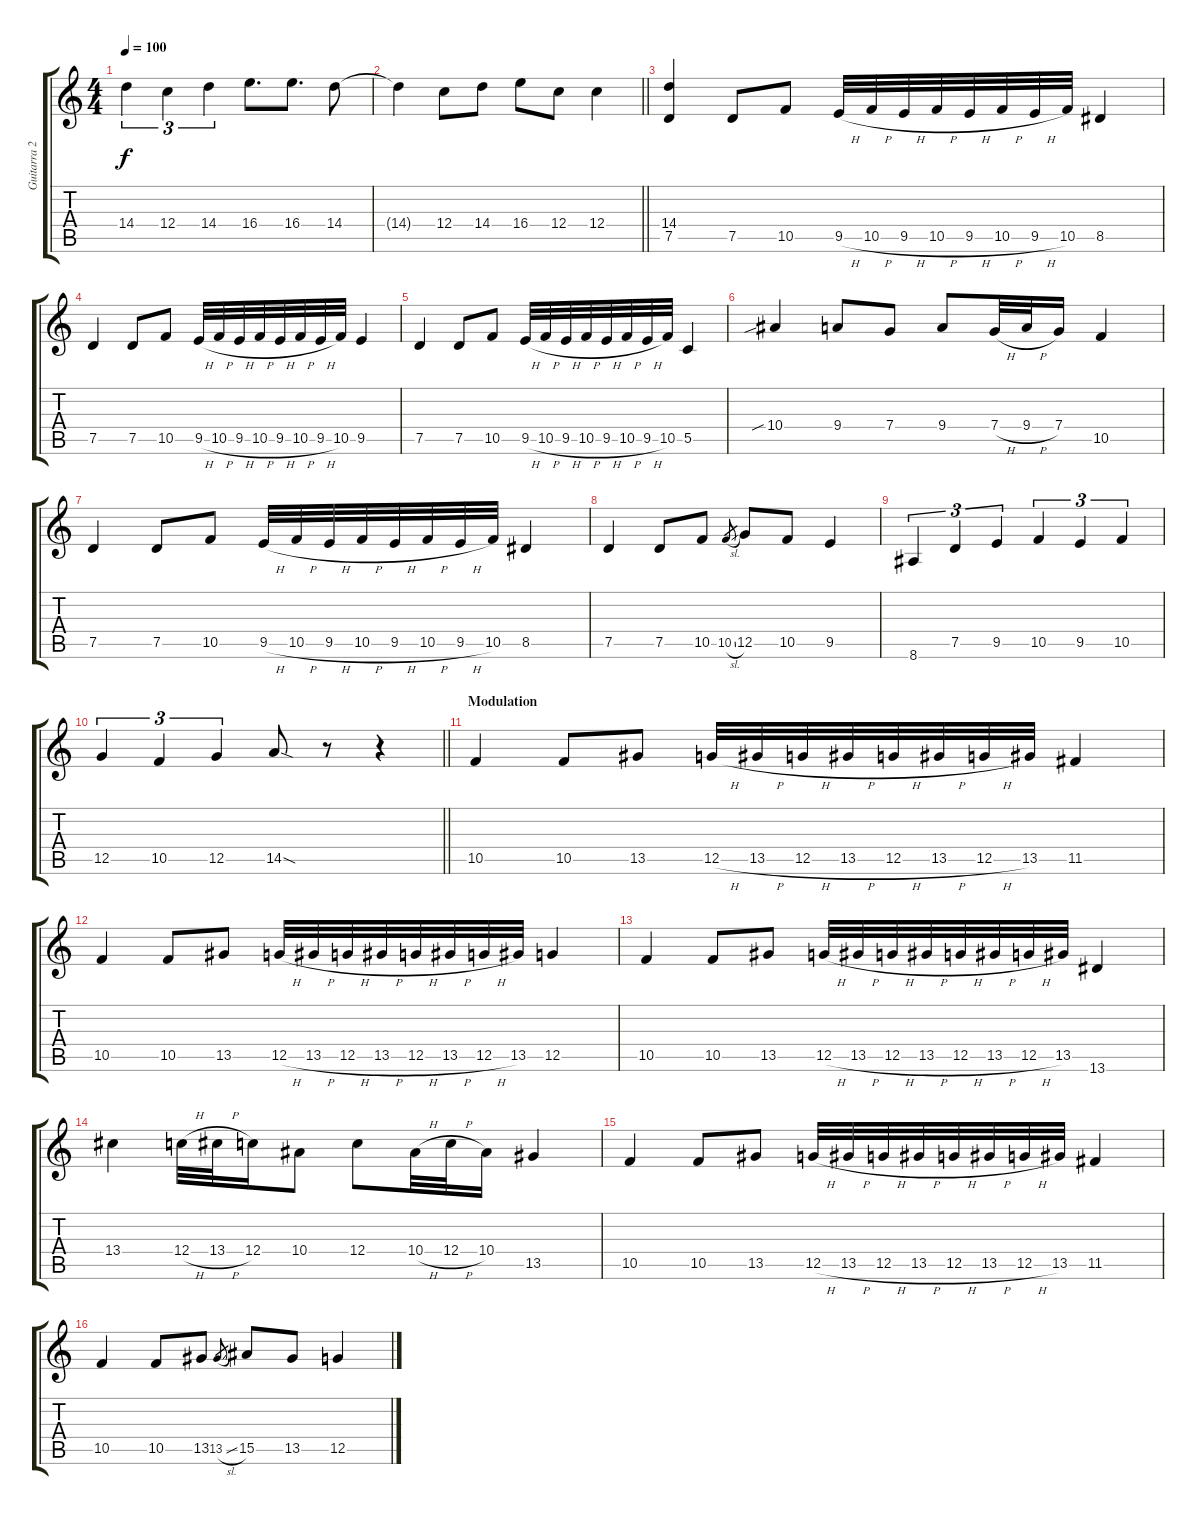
\track ("Guitarra 2" "Guitarra 2") {instrument distortionguitar}
\staff {score tabs}
\tuning (D4 A3 F3 C3 G2 D2) {hide}
\ts (4 4)
\tempo 100
\clef g2
\ks c
14.4.4{tu (3 2) dy f} 12.4.4{tu (3 2)} 14.4.4{tu (3 2)} 16.4.8{d} 16.4.8{d} 14.4.8 |
\barLineRight lightlight
14.4{t}.4 12.4.8 14.4.8 16.4.8 12.4.8 12.4.4 |
(14.4 7.5).4 7.5.8 10.5.8 9.5{h}.32 10.5{h}.32 9.5{h}.32 10.5{h}.32 9.5{h}.32 10.5{h}.32 9.5{h}.32 10.5.32 8.5.4 |
7.5.4 7.5.8 10.5.8 9.5{h}.32 10.5{h}.32 9.5{h}.32 10.5{h}.32 9.5{h}.32 10.5{h}.32 9.5{h}.32 10.5.32 9.5.4 |
7.5.4 7.5.8 10.5.8 9.5{h}.32 10.5{h}.32 9.5{h}.32 10.5{h}.32 9.5{h}.32 10.5{h}.32 9.5{h}.32 10.5.32 5.5.4 |
10.4{sib}.4 9.4.8 7.4.8 9.4.8 7.4{h}.32 9.4{h}.32 7.4.16 10.5.4 |
7.5.4 7.5.8 10.5.8 9.5{h}.32 10.5{h}.32 9.5{h}.32 10.5{h}.32 9.5{h}.32 10.5{h}.32 9.5{h}.32 10.5.32 8.5.4 |
7.5.4 7.5.8 10.5.8 10.5{sl}.8{gr} 12.5.8 10.5.8 9.5.4 |
8.6.4{tu (3 2)} 7.5.4{tu (3 2)} 9.5.4{tu (3 2)} 10.5.4{tu (3 2)} 9.5.4{tu (3 2)} 10.5.4{tu (3 2)} |
\barLineRight lightlight
12.5.4{tu (3 2)} 10.5.4{tu (3 2)} 12.5.4{tu (3 2)} 14.5{sod}.8 r.8 r.4 |
\section ("" "Modulation")
10.5.4 10.5.8 13.5.8 12.5{h}.32 13.5{h}.32 12.5{h}.32 13.5{h}.32 12.5{h}.32 13.5{h}.32 12.5{h}.32 13.5.32 11.5.4 |
10.5.4 10.5.8 13.5.8 12.5{h}.32 13.5{h}.32 12.5{h}.32 13.5{h}.32 12.5{h}.32 13.5{h}.32 12.5{h}.32 13.5.32 12.5.4 |
10.5.4 10.5.8 13.5.8 12.5{h}.32 13.5{h}.32 12.5{h}.32 13.5{h}.32 12.5{h}.32 13.5{h}.32 12.5{h}.32 13.5.32 13.6.4 |
13.4.4 12.4{h}.32 13.4{h}.32 12.4.16 10.4.8 12.4.8 10.4{h}.32 12.4{h}.32 10.4.16 13.5.4 |
10.5.4 10.5.8 13.5.8 12.5{h}.32 13.5{h}.32 12.5{h}.32 13.5{h}.32 12.5{h}.32 13.5{h}.32 12.5{h}.32 13.5.32 11.5.4 |
10.5.4 10.5.8 13.5.8 13.5{sl}.8{gr} 15.5.8 13.5.8 12.5.4
